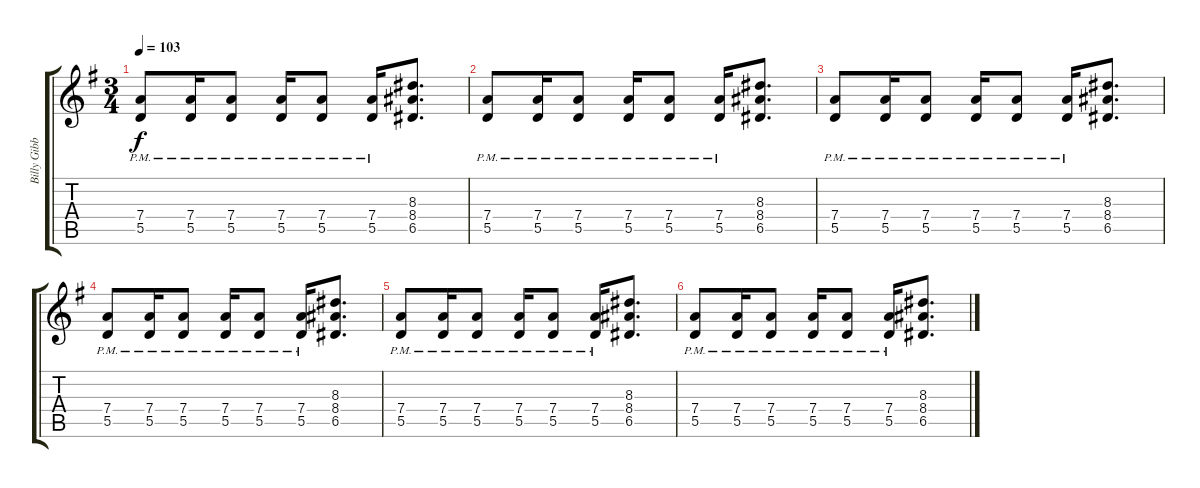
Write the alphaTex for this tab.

\track ("Billy Gibbons Guitar III" "Billy Gibb") {instrument electricguitarjazz}
\staff {score tabs}
\tuning (E4 B3 G3 D3 A2 E2) {hide}
\ts (3 4)
\tempo 103
\clef g2
\ks g
(7.4{pm} 5.5{pm}).8{dy f} (7.4{pm} 5.5{pm}).16 (7.4{pm} 5.5{pm}).8 (7.4{pm} 5.5{pm}).16 (7.4{pm} 5.5{pm}).8 (7.4{pm} 5.5{pm}).16 (8.3 8.4 6.5).8{d} |
(7.4{pm} 5.5{pm}).8 (7.4{pm} 5.5{pm}).16 (7.4{pm} 5.5{pm}).8 (7.4{pm} 5.5{pm}).16 (7.4{pm} 5.5{pm}).8 (7.4{pm} 5.5{pm}).16 (8.3 8.4 6.5).8{d} |
(7.4{pm} 5.5{pm}).8 (7.4{pm} 5.5{pm}).16 (7.4{pm} 5.5{pm}).8 (7.4{pm} 5.5{pm}).16 (7.4{pm} 5.5{pm}).8 (7.4{pm} 5.5{pm}).16 (8.3 8.4 6.5).8{d} |
(7.4{pm} 5.5{pm}).8 (7.4{pm} 5.5{pm}).16 (7.4{pm} 5.5{pm}).8 (7.4{pm} 5.5{pm}).16 (7.4{pm} 5.5{pm}).8 (7.4{pm} 5.5{pm}).16 (8.3 8.4 6.5).8{d} |
(7.4{pm} 5.5{pm}).8 (7.4{pm} 5.5{pm}).16 (7.4{pm} 5.5{pm}).8 (7.4{pm} 5.5{pm}).16 (7.4{pm} 5.5{pm}).8 (7.4{pm} 5.5{pm}).16 (8.3 8.4 6.5).8{d} |
(7.4{pm} 5.5{pm}).8 (7.4{pm} 5.5{pm}).16 (7.4{pm} 5.5{pm}).8 (7.4{pm} 5.5{pm}).16 (7.4{pm} 5.5{pm}).8 (7.4{pm} 5.5{pm}).16 (8.3 8.4 6.5).8{d}
